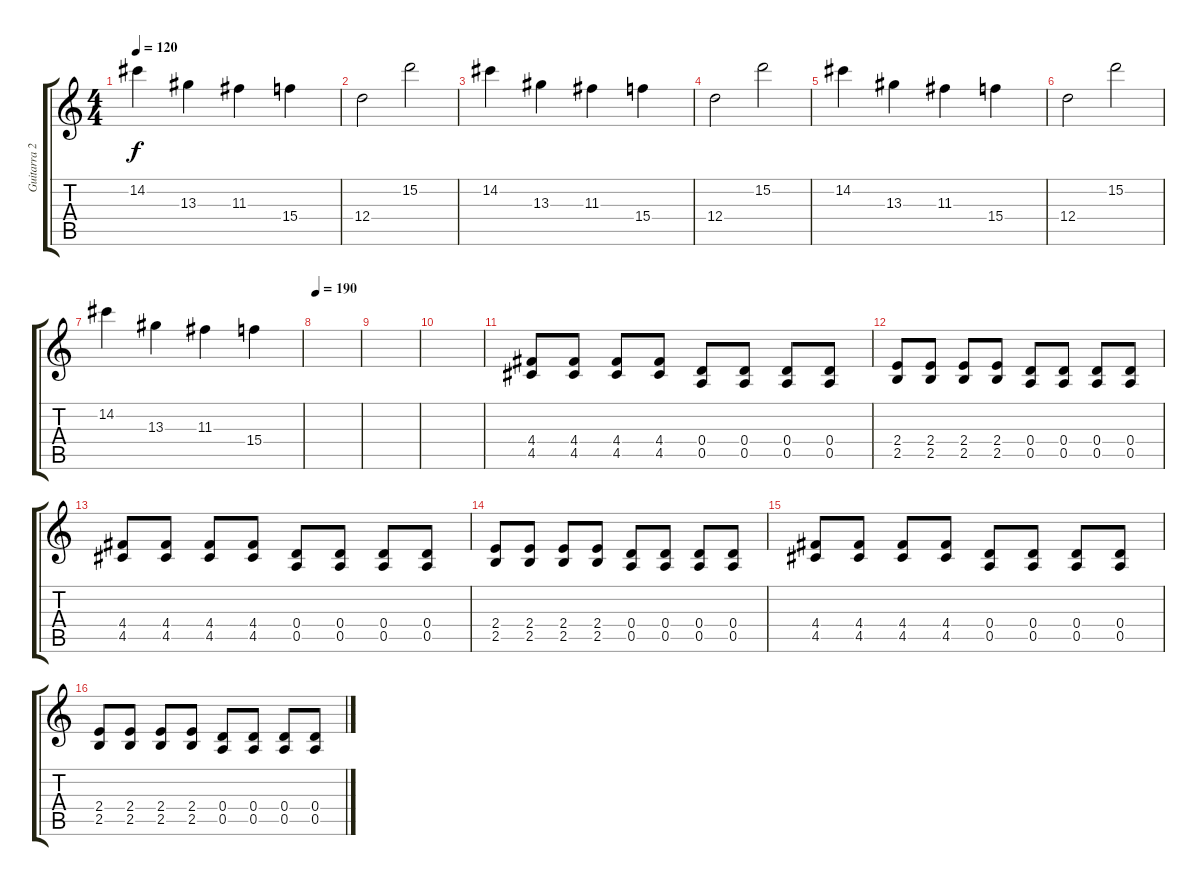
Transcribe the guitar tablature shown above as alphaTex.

\track ("Guitarra 2(ritmo)" "Guitarra 2") {instrument distortionguitar}
\staff {score tabs}
\tuning (E4 B3 G3 D3 A2 E2) {hide}
\ts (4 4)
\tempo 120
\clef g2
\ks c
14.2.4{dy f} 13.3.4 11.3.4 15.4.4 |
12.4.2 15.2.2 |
14.2.4 13.3.4 11.3.4 15.4.4 |
12.4.2 15.2.2 |
14.2.4 13.3.4 11.3.4 15.4.4 |
12.4.2 15.2.2 |
14.2.4 13.3.4 11.3.4 15.4.4 |
\tempo 190
|
|
|
(4.4 4.5).8 (4.4 4.5).8 (4.4 4.5).8 (4.4 4.5).8 (0.4 0.5).8 (0.4 0.5).8 (0.4 0.5).8 (0.4 0.5).8 |
(2.4 2.5).8 (2.4 2.5).8 (2.4 2.5).8 (2.4 2.5).8 (0.4 0.5).8 (0.4 0.5).8 (0.4 0.5).8 (0.4 0.5).8 |
(4.4 4.5).8 (4.4 4.5).8 (4.4 4.5).8 (4.4 4.5).8 (0.4 0.5).8 (0.4 0.5).8 (0.4 0.5).8 (0.4 0.5).8 |
(2.4 2.5).8 (2.4 2.5).8 (2.4 2.5).8 (2.4 2.5).8 (0.4 0.5).8 (0.4 0.5).8 (0.4 0.5).8 (0.4 0.5).8 |
(4.4 4.5).8 (4.4 4.5).8 (4.4 4.5).8 (4.4 4.5).8 (0.4 0.5).8 (0.4 0.5).8 (0.4 0.5).8 (0.4 0.5).8 |
(2.4 2.5).8 (2.4 2.5).8 (2.4 2.5).8 (2.4 2.5).8 (0.4 0.5).8 (0.4 0.5).8 (0.4 0.5).8 (0.4 0.5).8
